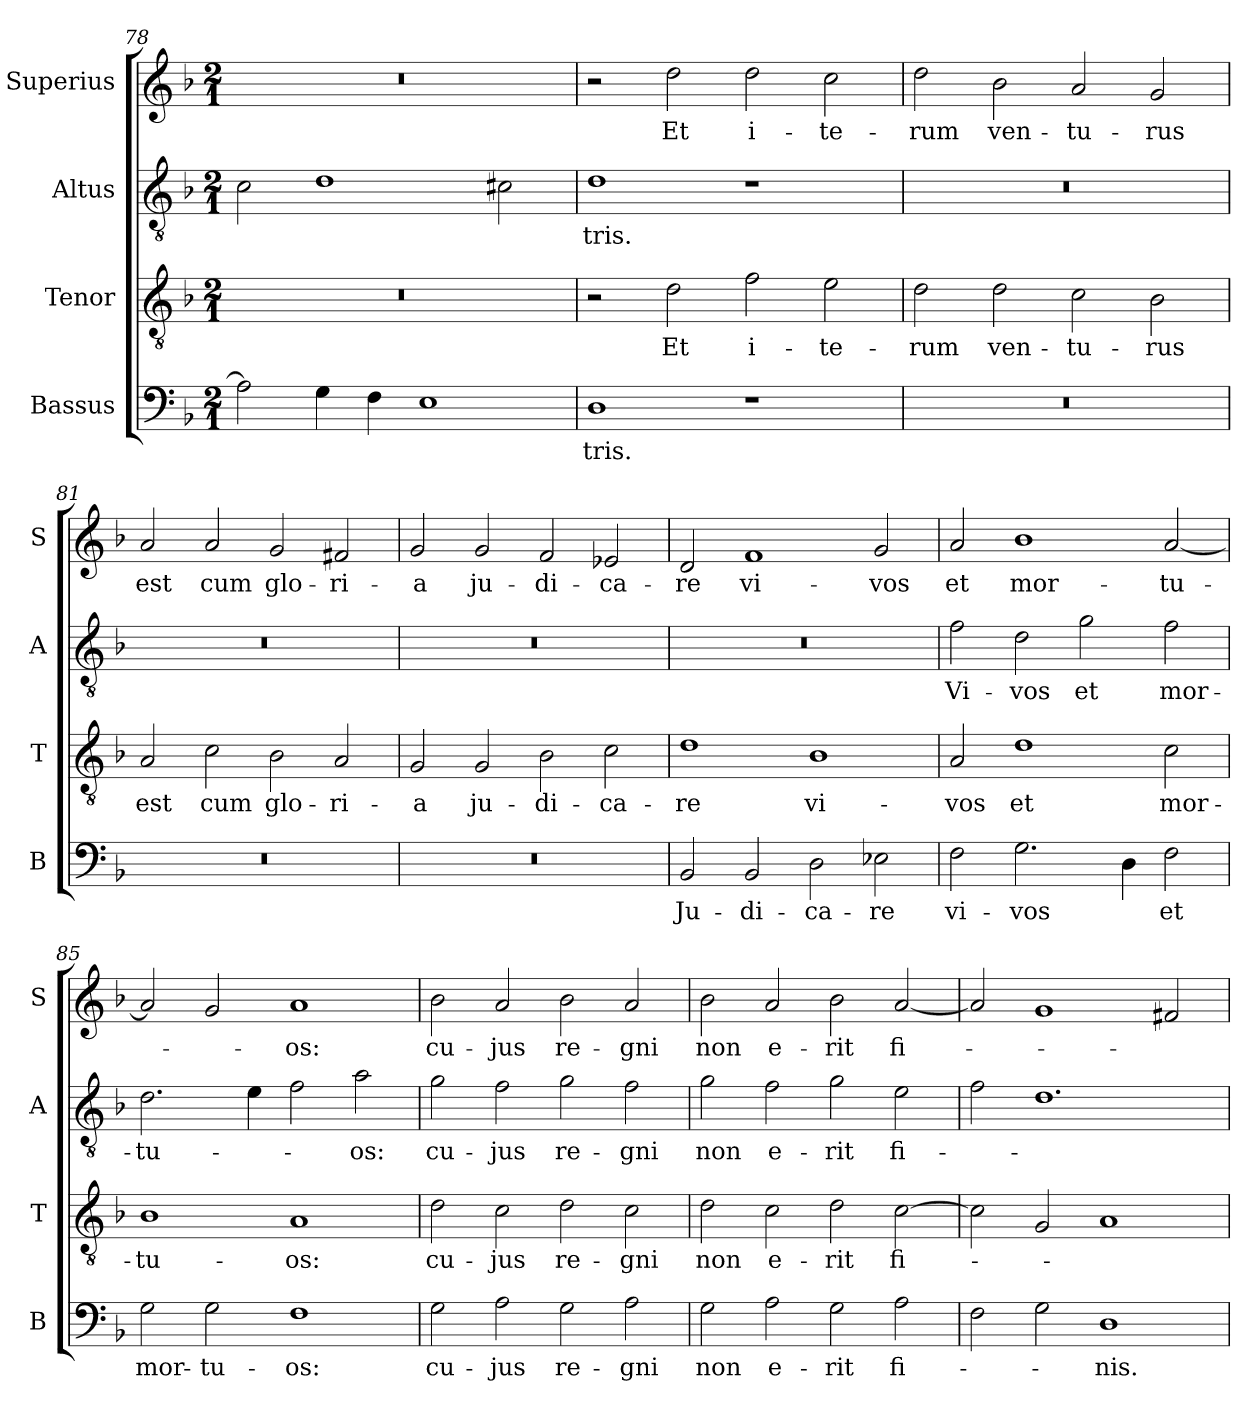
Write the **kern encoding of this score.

**kern	**text	**kern	**text	**kern	**text	**kern	**text
*part4	*part4	*part3	*part3	*part2	*part2	*part1	*part1
*staff4	*staff4	*staff3	*staff3	*staff2	*staff2	*staff1	*staff1
*I"Bassus	*	*I"Tenor	*	*I"Altus	*	*I"Superius	*
*I'B	*	*I'T	*	*I'A	*	*I'S	*
*clefF4	*	*clefGv2	*	*clefGv2	*	*clefG2	*
*k[b-]	*	*k[b-]	*	*k[b-]	*	*k[b-]	*
*M2/1	*	*M2/1	*	*M2/1	*	*M2/1	*
=78	=78	=78	=78	=78	=78	=78	=78
2A]	.	0r	.	2c	.	0r	.
4G	.	.	.	1d	.	.	.
4F	.	.	.	.	.	.	.
1E	.	.	.	.	.	.	.
.	.	.	.	2c#X	.	.	.
=79	=79	=79	=79	=79	=79	=79	=79
1D	-tris.	2r	.	1d	-tris.	2r	.
.	.	2d	Et	.	.	2dd	Et
1r	.	2f	i-	1r	.	2dd	i-
.	.	2e	-te-	.	.	2cc	-te-
=80	=80	=80	=80	=80	=80	=80	=80
0r	.	2d	-rum	0r	.	2dd	-rum
.	.	2d	ven-	.	.	2b-	ven-
.	.	2c	-tu-	.	.	2a	-tu-
.	.	2B-	-rus	.	.	2g	-rus
=81	=81	=81	=81	=81	=81	=81	=81
0r	.	2A	est	0r	.	2a	est
.	.	2c	cum	.	.	2a	cum
.	.	2B-	glo-	.	.	2g	glo-
.	.	2A	-ri-	.	.	2f#i	-ri-
=82	=82	=82	=82	=82	=82	=82	=82
0r	.	2G	-a	0r	.	2g	-a
.	.	2G	ju-	.	.	2g	ju-
.	.	2B-	-di-	.	.	2f	-di-
.	.	2c	-ca-	.	.	2e-i	-ca-
=83	=83	=83	=83	=83	=83	=83	=83
2BB-	Ju-	1d	-re	0r	.	2d	-re
2BB-	-di-	.	.	.	.	1f	vi-
2D	-ca-	1B-	vi-	.	.	.	.
2E-X	-re	.	.	.	.	2g	-vos
=84	=84	=84	=84	=84	=84	=84	=84
2F	vi-	2A	-vos	2f	Vi-	2a	et
2.G	-vos	1d	et	2d	-vos	1b-	mor-
.	.	.	.	2g	et	.	.
4D	.	.	.	.	.	.	.
2F	et	2c	mor-	2f	mor-	[2a	-tu-
=85	=85	=85	=85	=85	=85	=85	=85
2G	mor-	1B-	-tu-	2.d	-tu-	2a]	.
2G	-tu-	.	.	.	.	2g	.
.	.	.	.	4e	.	.	.
1F	-os:	1A	-os:	2f	.	1a	-os:
.	.	.	.	2a	-os:	.	.
=86	=86	=86	=86	=86	=86	=86	=86
2G	cu-	2d	cu-	2g	cu-	2b-	cu-
2A	-jus	2c	-jus	2f	-jus	2a	-jus
2G	re-	2d	re-	2g	re-	2b-	re-
2A	-gni	2c	-gni	2f	-gni	2a	-gni
=87	=87	=87	=87	=87	=87	=87	=87
2G	non	2d	non	2g	non	2b-	non
2A	e-	2c	e-	2f	e-	2a	e-
2G	-rit	2d	-rit	2g	-rit	2b-	-rit
2A	fi-	[2c	fi-	2e	fi-	[2a	fi-
=88	=88	=88	=88	=88	=88	=88	=88
2F	.	2c]	.	2f	.	2a]	.
2G	.	2G	.	1.d	.	1g	.
1D	-nis.	1A	.	.	.	.	.
.	.	.	.	.	.	2f#X	.
=	=	=	=	=	=	=	=
*-	*-	*-	*-	*-	*-	*-	*-
